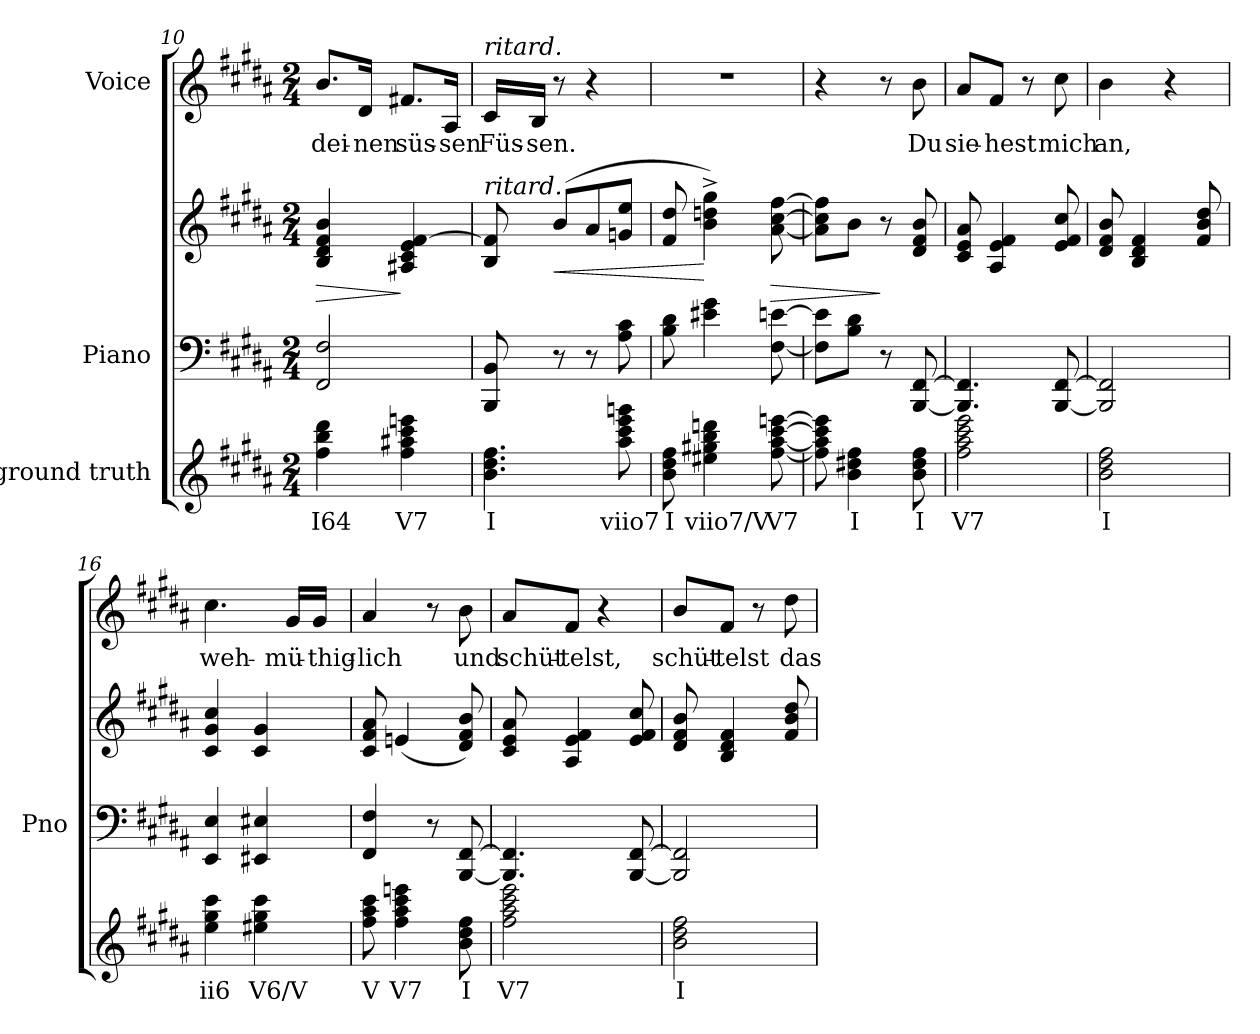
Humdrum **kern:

**kern	**text	**kern	**kern	**dynam	**kern	**text
*part3	*part3	*part2	*part2	*part2	*part1	*part1
*staff4	*staff4	*staff3	*staff2	*staff2/3	*staff1	*staff1
*I"ground truth	*	*I"Piano	*	*	*I"Voice	*
*	*	*I'Pno	*	*	*	*
*	*	*clefF4	*clefG2	*	*clefG2	*
*k[f#c#g#d#a#]	*	*k[f#c#g#d#a#]	*k[f#c#g#d#a#]	*	*k[f#c#g#d#a#]	*
*M2/4	*	*M2/4	*M2/4	*	*M2/4	*
=10	=10	=10	=10	=10	=10	=10
!	!	!	!	!LO:HP:b	!	!
!	!	!	!	!	!	!LO:LY:b
4ff# 4bb 4ddd#	I64	2FF#/ 2F#/	4B/ 4d#/ 4f#/ 4b/	>	8.b\L	dei-
!	!	!	!	!	!	!LO:LY:b
.	.	.	.	.	16d#/Jk	-nen
!	!	!	!	!	!	!LO:LY:b
4ff# 4aa#X 4ccc# 4eeen	V7	.	4A#X/ 4c#/ 4e/ [4f#/	]	8.f#X/L	süs-
!	!	!	!	!	!	!LO:LY:b
.	.	.	.	.	16A#/Jk	-sen
=11	=11	=11	=11	=11	=11	=11
*	*	*	*	*	*MM58	*
!	!	!	!	!	!LO:TX:a:i:t=ritard.	!
!	!	!	!LO:TX:a:i:t=ritard.	!	!	!
!	!	!	!	!	!	!LO:LY:b
4.b 4.dd# 4.ff#	I	8BBB/ 8BB/	8B/ 8f#/]	.	16c#/LL	Füs-
!	!	!	!	!	!	!LO:LY:b
.	.	.	.	.	16B/JJ	-sen.
!	!	!	!	!LO:HP:b	!	!
.	.	8r	(>8b/L	<	8r	.
*	*	*	*	*	*MM56	*
.	.	8r	8a#/	.	4r	.
8aa# 8ccc# 8eee 8gggn	viio7	8A#\ 8c#\	8gn/ 8ee/J	.	.	.
=12	=12	=12	=12	=12	=12	=12
*	*	*	*	*	*MM54	*
8b 8dd# 8ff#	I	8B\ 8d#\	8f#/ 8dd#/	.	2r	.
4ee#X 4gg#X 4bb 4dddn	viio7/V	4e#X\ 4g#\	4b\^ 4ddn\^ 4gg#\^)	[	.	.
!	!	!	!	!LO:HP:b	!	!
[8ff# [8aa# [8ccc# [8eeen	V7	[8F#\ [8en\	[8a#\ [8cc#\ [8ff#\	>	.	.
=13	=13	=13	=13	=13	=13	=13
8ff#] 8aa#] 8ccc#] 8eee]	.	8F#\] 8e\]L	8a#\] 8cc#\] 8ff#\]L	.	4r	.
4b 4dd#X 4ff#	I	8B\ 8d#\J	8b\J	.	.	.
*	*	*	*	*	*MM60	*
.	.	8r	8r	]	8r	.
!	!	!	!	!	!	!LO:LY:b
8b 8dd# 8ff#	I	[8BBB/ [8FF#/	8d#/ 8f#/ 8b/	.	8b\	Du
=14	=14	=14	=14	=14	=14	=14
!	!	!	!	!	!	!LO:LY:b
2ff# 2aa# 2ccc# 2eee	V7	4.BBB/] 4.FF#/]	8c#/ 8e/ 8a#/	.	8a#/L	sie-
!	!	!	!	!	!	!LO:LY:b
.	.	.	4A#/ 4e/ 4f#/	.	8f#/J	-hest
.	.	.	.	.	8r	.
!	!	!	!	!	!	!LO:LY:b
.	.	[8BBB/ [8FF#/	8e/ 8f#/ 8cc#/	.	8cc#\	mich
=15	=15	=15	=15	=15	=15	=15
!	!	!	!	!	!	!LO:LY:b
2b 2dd# 2ff#	I	2BBB/] 2FF#/]	8d#/ 8f#/ 8b/	.	4b\	an,
.	.	.	4B/ 4d#/ 4f#/	.	.	.
.	.	.	.	.	4r	.
.	.	.	8f#/ 8b/ 8dd#/	.	.	.
=16	=16	=16	=16	=16	=16	=16
!	!	!	!	!	!	!LO:LY:b
4ee 4gg# 4ccc#	ii6	4EE/ 4E/	4c#/ 4g#/ 4cc#/	.	4.cc#\	weh-
4ee#X 4gg# 4ccc#	V6/V	4EE#X/ 4E#X/	4c#/ 4g#/	.	.	.
!	!	!	!	!	!	!LO:LY:b
.	.	.	.	.	16g#/LL	-mü-
!	!	!	!	!	!	!LO:LY:b
.	.	.	.	.	16g#/JJ	-thig-
=17	=17	=17	=17	=17	=17	=17
!	!	!	!	!	!	!LO:LY:b
8ff# 8aa# 8ccc#	V	4FF#/ 4F#/	8c#/ 8f#/ 8a#/	.	4a#/	-lich
4ff# 4aa# 4ccc# 4eeen	V7	.	(<4en/	.	.	.
.	.	8r	.	.	8r	.
!	!	!	!	!	!	!LO:LY:b
8b 8dd# 8ff#	I	[8BBB/ [8FF#/	8d#/ 8f#/ 8b/)	.	8b\	und
=18	=18	=18	=18	=18	=18	=18
!	!	!	!	!	!	!LO:LY:b
2ff# 2aa# 2ccc# 2eee	V7	4.BBB/] 4.FF#/]	8c#/ 8e/ 8a#/	.	8a#/L	schüt-
!	!	!	!	!	!	!LO:LY:b
.	.	.	4A#/ 4e/ 4f#/	.	8f#/J	-telst,
.	.	.	.	.	4r	.
.	.	[8BBB/ [8FF#/	8e/ 8f#/ 8cc#/	.	.	.
=19	=19	=19	=19	=19	=19	=19
!	!	!	!	!	!	!LO:LY:b
2b 2dd# 2ff#	I	2BBB/] 2FF#/]	8d#/ 8f#/ 8b/	.	8b\L	schüt-
!	!	!	!	!	!	!LO:LY:b
.	.	.	4B/ 4d#/ 4f#/	.	8f#/J	-telst
.	.	.	.	.	8r	.
!	!	!	!	!	!	!LO:LY:b
.	.	.	8f#/ 8b/ 8dd#/	.	8dd#\	das
=	=	=	=	=	=	=
*-	*-	*-	*-	*-	*-	*-
